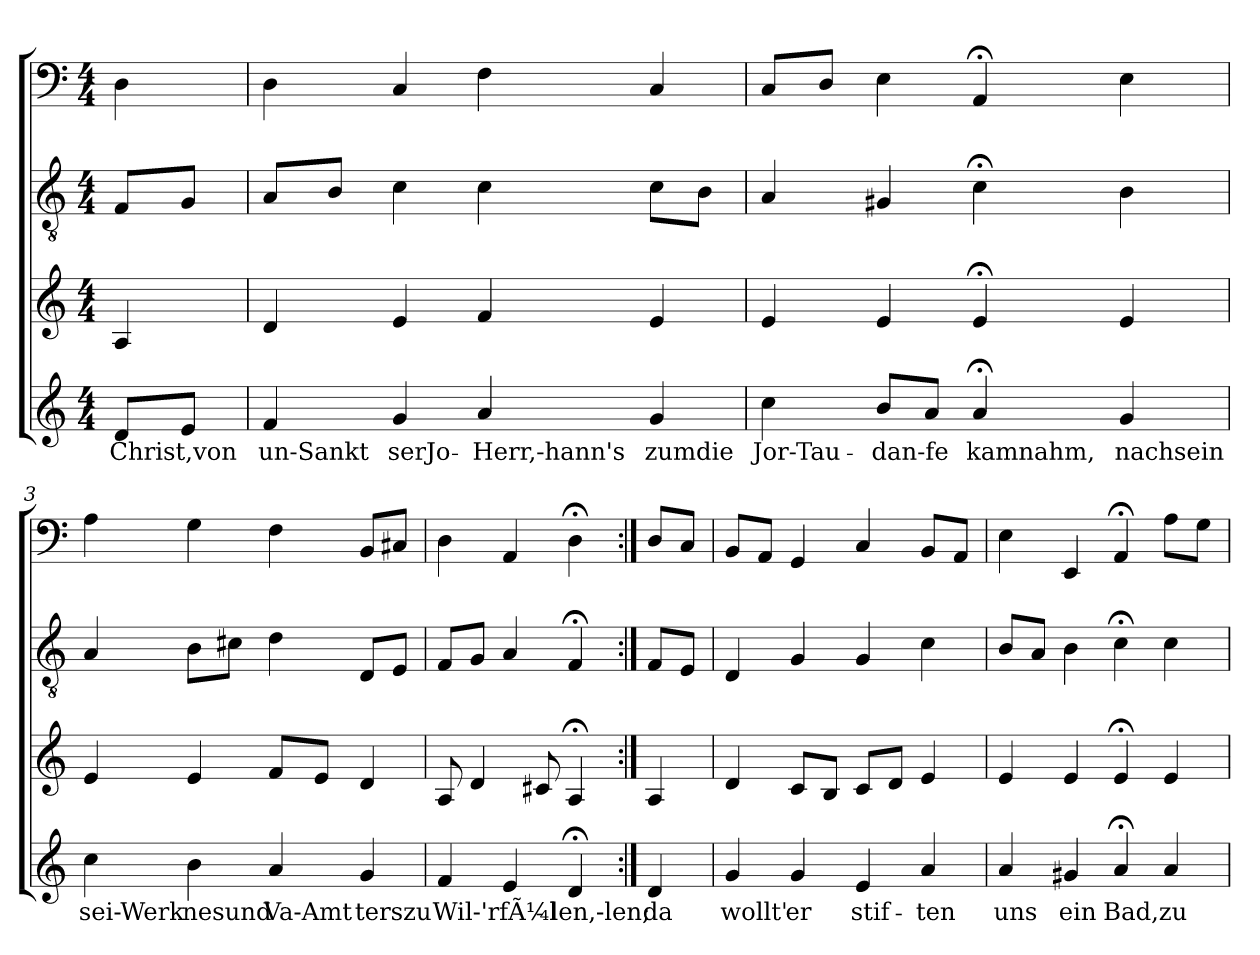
**kern	**text	**kern	**kern	**kern
*part4	*part4	*part3	*part2	*part1
*staff4	*staff4	*staff3	*staff2	*staff1
*clefG2	*	*clefG2	*clefGv2	*clefF4
*k[]	*	*k[]	*k[]	*k[]
*a:	*	*a:	*a:	*a:
*M4/4	*	*M4/4	*M4/4	*M4/4
=	=	=	=	=
8dL	Christ,von	4A	8FL	4D
8eJ	.	.	8GJ	.
=1	=1	=1	=1	=1
4f	un-Sankt	4d	8AL	4D
.	.	.	8BJ	.
4g	-serJo-	4e	4c	4C
4a	Herr,-hann's	4f	4c	4F
4g	zumdie	4e	8cL	4C
.	.	.	8BJ	.
=2	=2	=2	=2	=2
4cc	Jor-Tau-	4e	4A	8CL
.	.	.	.	8DJ
8bL	-dan-fe	4e	4G#X	4E
8aJ	.	.	.	.
4a;<	kamnahm,	4e;<	4c;<	4AA;<
4g	nachsein	4e	4B	4E
=3	=3	=3	=3	=3
4cc	sei-Werk	4e	4A	4A
4b	-nesund	4e	8BL	4G
.	.	.	8c#XJ	.
4a	Va-Amt	8fL	4d	4F
.	.	8eJ	.	.
4g	-terszu	4d	8DL	8BBL
.	.	.	8EJ	8C#XJ
=4	=4	=4	=4	=4
4f	Wil-'rfÃ¼l-	8A	8FL	4D
.	.	4d	8GJ	.
4e	.	.	4A	4AA
.	.	8c#X	.	.
4d;<	-len,-len;	4A;<	4F;<	4D;<
=:|!	=:|!	=:|!	=:|!	=:|!
4d	da	4A	8FL	8DL
.	.	.	8EJ	8CJ
=5	=5	=5	=5	=5
4g	wollt'	4d	4D	8BBL
.	.	.	.	8AAJ
4g	er	8cL	4G	4GG
.	.	8BJ	.	.
4e	stif-	8cL	4G	4C
.	.	8dJ	.	.
4a	-ten	4e	4c	8BBL
.	.	.	.	8AAJ
=6	=6	=6	=6	=6
4a	uns	4e	8BL	4E
.	.	.	8AJ	.
4g#X	ein	4e	4B	4EE
4a;<	Bad,	4e;<	4c;<	4AA;<
4a	zu	4e	4c	8AL
.	.	.	.	8GJ
=	=	=	=	=
*-	*-	*-	*-	*-
